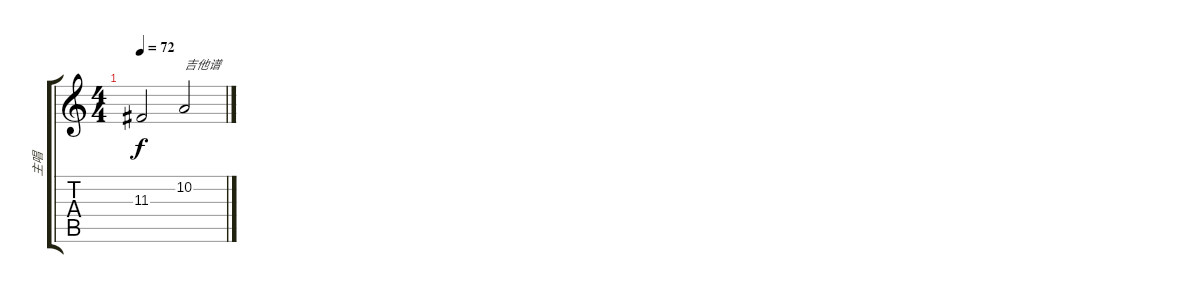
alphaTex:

\track ("主唱" "主唱") {instrument violin}
\staff {score tabs}
\tuning (E4 B3 G3 D3 A2 E2) {hide}
\ts (4 4)
\tempo 72
\clef g2
\ks c
11.3{t}.2{dy f} 10.2.2{txt "吉他谱"}
